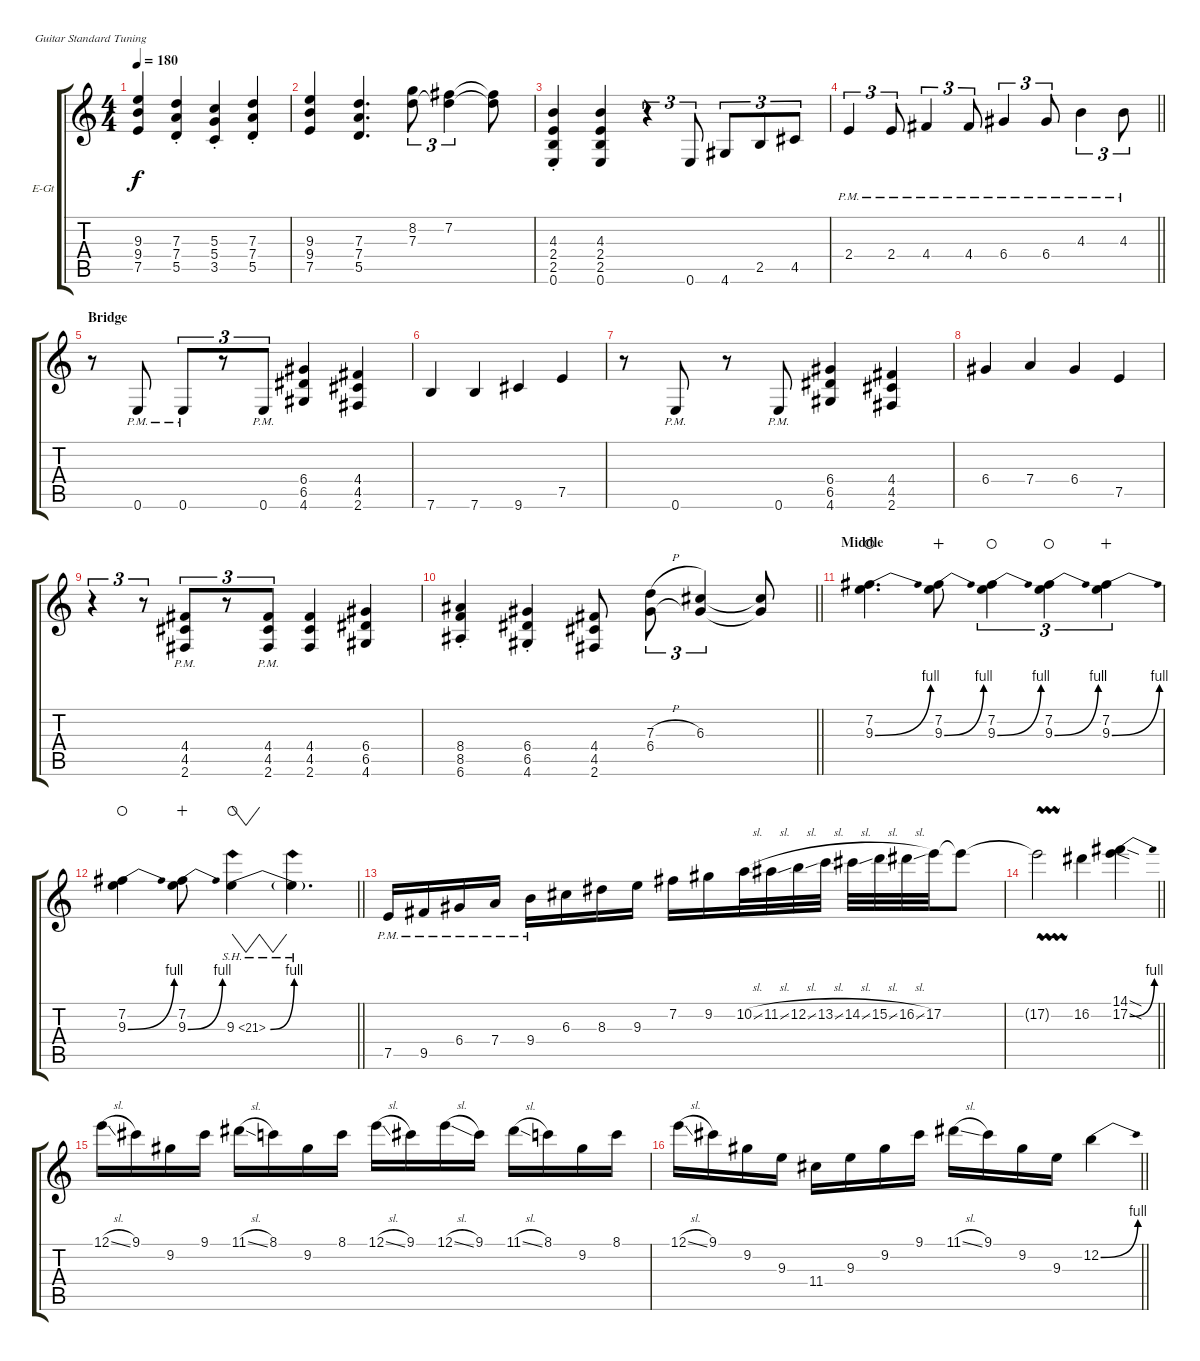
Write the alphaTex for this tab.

\bracketExtendMode groupsimilarinstruments
\firstSystemTrackNameOrientation horizontal
\otherSystemsTrackNameOrientation horizontal
\track ("D Guitar" "E-Gt") {instrument distortionguitar}
\staff {score tabs}
\tuning (E4 B3 G3 D3 A2 E2)
\ts (4 4)
\tempo 180
\clef g2
\scale
0.333333
\ks c
(7.5{t} 9.4{t} 9.3{t}).4{dy f} (5.5{st} 7.4{st} 7.3{st}).4 (3.5{st} 5.4{st} 5.3{st}).4 (5.5{st} 7.3{st} 7.4{st}).4 |
\scale
0.333333 (7.5 9.4 9.3).4 (5.5 7.3 7.4).4{d} (8.2 7.3).8{tu (3 2)} (7.2 7.3{t}).4{tu (3 2)} (7.2{t} 7.3{t}).8 |
\scale
0.333333 (2.5{st} 2.4{st} 4.3{st} 0.6{st}).4 (4.3 2.4 2.5 0.6).4 r.4{tu (3 2)} 0.6.8{tu (3 2)} 4.6.8{tu (3 2)} 2.5.8{tu (3 2)} 4.5.8{tu (3 2)} |
\scale
0.333333
\barLineRight lightlight
2.4{pm}.4{tu (3 2)} 2.4{pm}.8{tu (3 2)} 4.4{pm}.4{tu (3 2)} 4.4{pm}.8{tu (3 2)} 6.4{pm}.4{tu (3 2)} 6.4{pm}.8{tu (3 2)} 4.3{pm}.4{tu (3 2)} 4.3{pm}.8{tu (3 2)} |
\section ("" "Bridge")
\scale
0.333333 r.8 0.6{pm}.8 0.6{pm}.8{tu (3 2)} r.8{tu (3 2)} 0.6{pm}.8{tu (3 2)} (6.4 6.5 4.6).4 (4.5 4.4 2.6).4 |
\scale
0.333333 7.6.4 7.6.4 9.6.4 7.5.4 |
\scale
0.333333 r.8 0.6{pm}.8 r.8 0.6{pm}.8 (6.4 6.5 4.6).4 (4.5 4.4 2.6).4 |
\scale
0.333333 6.4.4 7.4.4 6.4.4 7.5.4 |
\scale
0.333333 r.4{tu (3 2)} r.8{tu (3 2)} (2.6{pm} 4.5{pm} 4.4{pm}).8{tu (3 2)} r.8{tu (3 2)} (2.6{pm} 4.4{pm} 4.5{pm}).8{tu (3 2)} (2.6 4.4 4.5).4 (4.6 6.5 6.4).4 |
\scale
0.333333
\barLineRight lightlight
(6.6{st} 8.4{st} 8.5{st}).4 (4.6{st} 6.5{st} 6.4{st}).4 (2.6 4.4 4.5).8 (7.3{h} 6.4).8{tu (3 2)} (6.3 6.4{t}).4{tu (3 2)} (6.3{t} 6.4{t}).8 |
\section ("" "Middle")
\scale
0.333333 (9.3{be (bend 0 0 60 4)} 7.2).4{d waho} (9.3{be (bend 0 0 60 4)} 7.2).8{wahc} (9.3{be (bend 0 0 60 4)} 7.2).4{tu (3 2) waho} (9.3{be (bend 0 0 60 4)} 7.2).4{tu (3 2) waho} (9.3{be (bend 0 0 60 4)} 7.2).4{tu (3 2) wahc} |
\scale
0.333333
\barLineRight lightlight
(9.3{be (bend 0 0 60 4)} 7.2).4{waho} (9.3{be (bend 0 0 60 4)} 7.2).8{wahc} 9.3{be (bend 0 0 60 4) sh 12}.4{vw waho} 9.3{be (hold 0 0 60 0) sh 12 t}.4{d} |
\scale
0.333333 7.5{pm}.16 9.5{pm}.16 6.4{pm}.16 7.4{pm}.16 9.4{pm}.16 6.3.16 8.3.16 9.3.16 7.2.16 9.2.16 10.2{sl}.32 11.2{sl}.32 12.2{sl}.32 13.2{sl}.32 14.2{sl}.32 15.2{sl}.32 16.2{sl}.32 17.2.32 17.2{t}.8 |
\scale
0.333333
\barLineRight lightlight
17.2{vw t}.2 16.2.4 (17.2{be (bend 0 0 16.2 4) sod} 14.1{sod}).4 |
\scale
0.333333 12.1{sl}.16 9.1.16 9.2.16 9.1.16 11.1{sl}.16 8.1.16 9.2.16 8.1.16 12.1{sl}.16 9.1.16 12.1{sl}.16 9.1.16 11.1{sl}.16 8.1.16 9.2.16 8.1.16 |
\scale
0.333333
\barLineRight lightlight
12.1{sl}.16 9.1.16 9.2.16 9.3.16 11.4.16 9.3.16 9.2.16 9.1.16 11.1{sl}.16 9.1.16 9.2.16 9.3.16 12.2{be (bend 0 0 15 4)}.4
